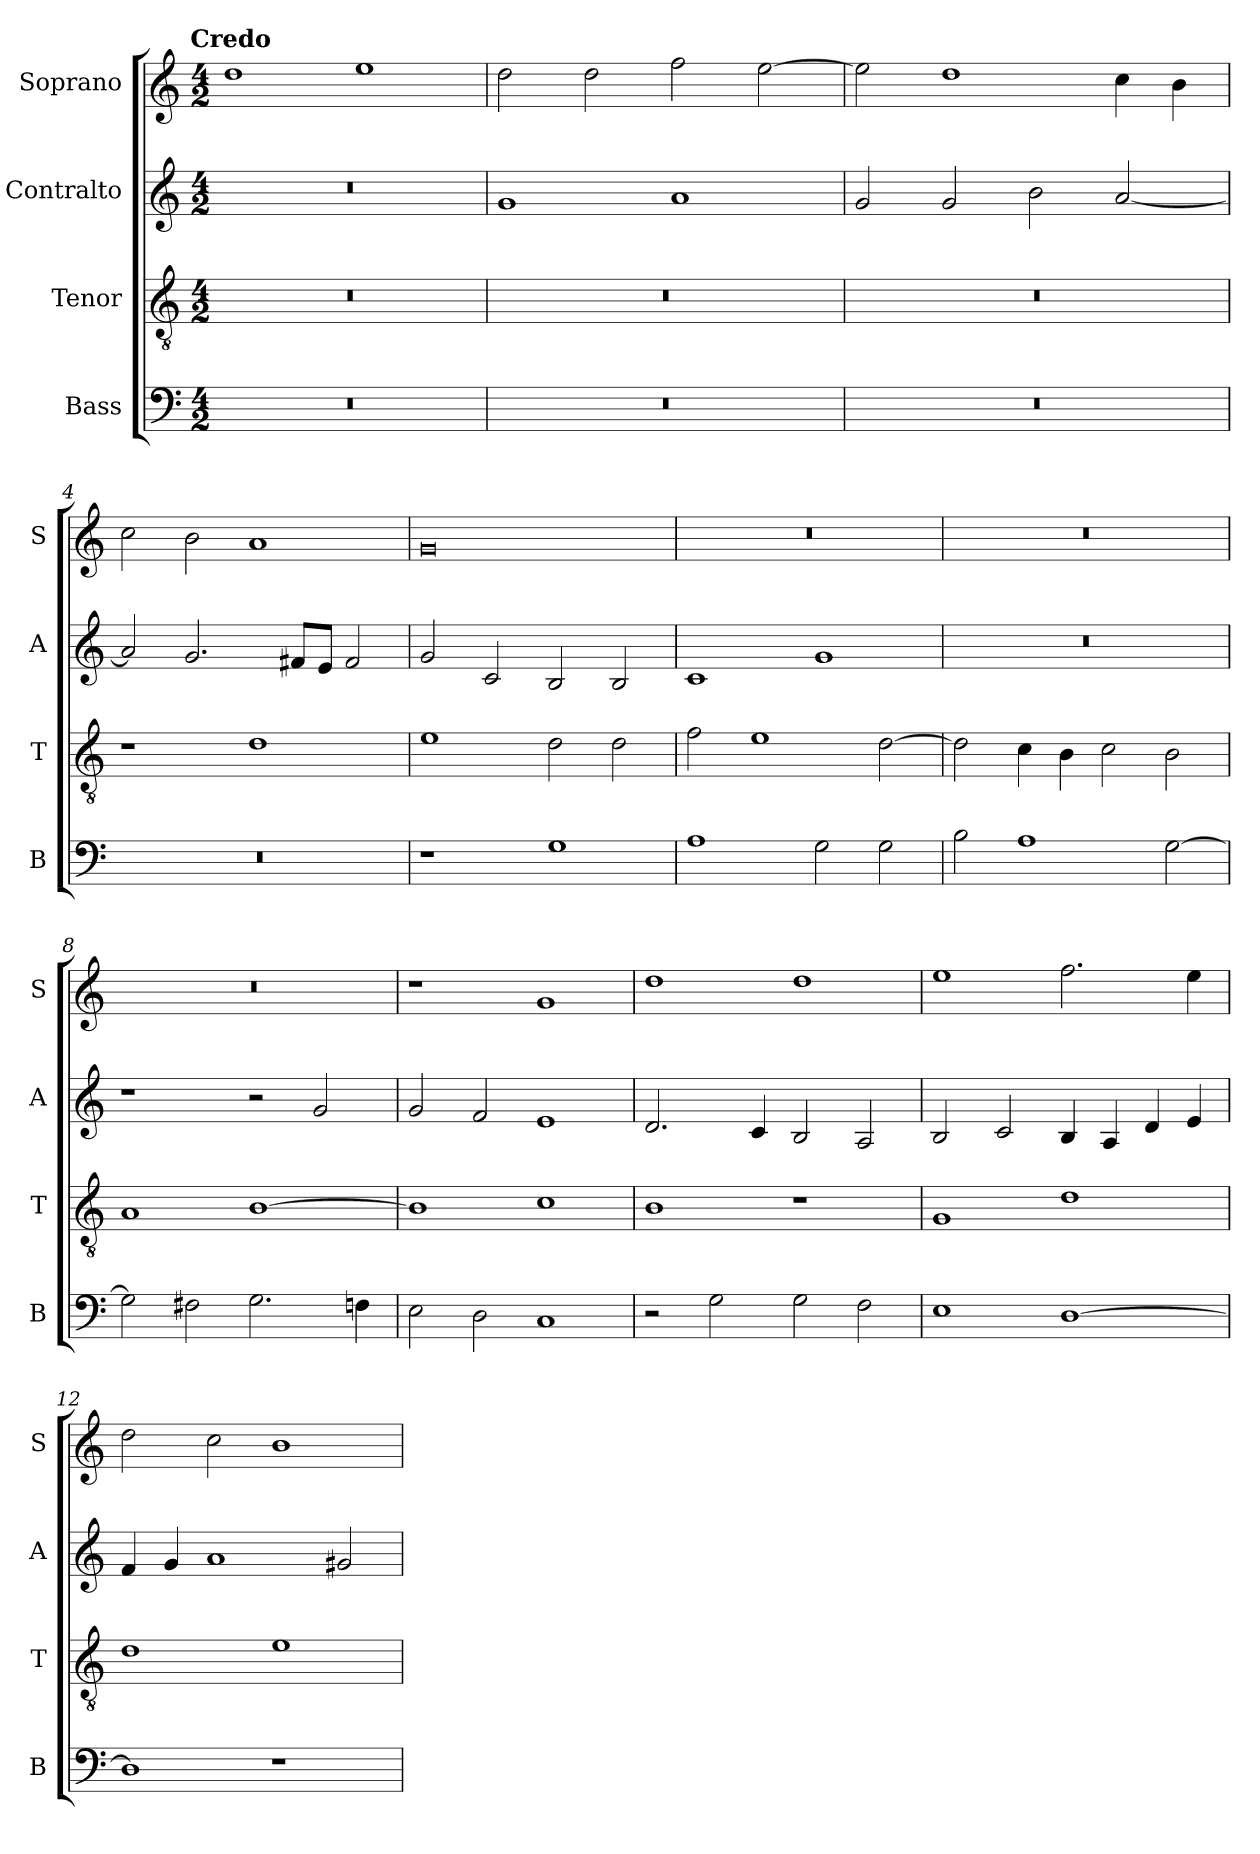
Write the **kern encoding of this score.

**kern	**kern	**kern	**kern
*part4	*part3	*part2	*part1
*staff4	*staff3	*staff2	*staff1
*I"Bass	*I"Tenor	*I"Contralto	*I"Soprano
*I'B	*I'T	*I'A	*I'S
*clefF4	*clefGv2	*clefG2	*clefG2
*k[]	*k[]	*k[]	*k[]
!!LO:TX:omd:t=Credo
*M4/2	*M4/2	*M4/2	*M4/2
=1	=1	=1	=1
0r	0r	0r	1dd
.	.	.	1ee
=2	=2	=2	=2
0r	0r	1g	2dd
.	.	.	2dd
.	.	1a	2ff
.	.	.	[2ee
=3	=3	=3	=3
0r	0r	2g	2ee]
.	.	2g	1dd
.	.	2b	.
.	.	[2a	4cc
.	.	.	4b
=4	=4	=4	=4
0r	1r	2a]	2cc
.	.	2.g	2b
.	1d	.	1a
.	.	8f#X/L	.
.	.	8e/J	.
.	.	2f#	.
=5	=5	=5	=5
1r	1e	2g	0g
.	.	2c	.
1G	2d	2B	.
.	2d	2B	.
=6	=6	=6	=6
1A	2f	1c	0r
.	1e	.	.
2G	.	1g	.
2G	[2d	.	.
=7	=7	=7	=7
2B	2d]	0r	0r
1A	4c	.	.
.	4B	.	.
.	2c	.	.
[2G	2B	.	.
=8	=8	=8	=8
2G]	1A	1r	0r
2F#X	.	.	.
2.G	[1B	2r	.
.	.	2g	.
4Fn	.	.	.
=9	=9	=9	=9
2E	1B]	2g	1r
2D	.	2f	.
1C	1c	1e	1g
=10	=10	=10	=10
2r	1B	2.d	1dd
2G	.	.	.
.	.	4c	.
2G	1r	2B	1dd
2F	.	2A	.
=11	=11	=11	=11
1E	1G	2B	1ee
.	.	2c	.
[1D	1d	4B	2.ff
.	.	4A	.
.	.	4d	.
.	.	4e	4ee
=12	=12	=12	=12
1D]	1d	4f	2dd
.	.	4g	.
.	.	1a	2cc
1r	1e	.	1b
.	.	2g#X	.
=	=	=	=
*-	*-	*-	*-
